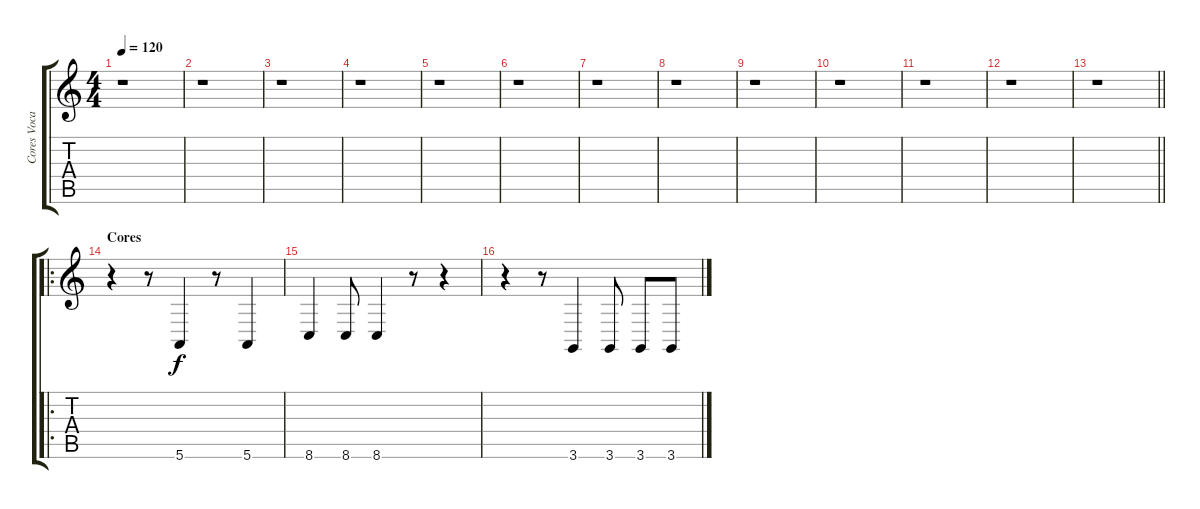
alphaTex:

\track ("Cores Vocals" "Cores Voca") {instrument lead5charang}
\staff {score tabs}
\tuning (E4 B3 G3 D3 A2 E2) {hide}
\ts (4 4)
\tempo 120
\clef g2
\ks c
r.1{dy f} |
r.1 |
r.1 |
r.1 |
r.1 |
r.1 |
r.1 |
r.1 |
r.1 |
r.1 |
r.1 |
r.1 |
\barLineRight lightlight
r.1 |
\ro
\section ("" "Cores")
r.4 r.8 5.6.4 r.8 5.6.4 |
8.6.4 8.6.8 8.6.4 r.8 r.4 |
r.4 r.8 3.6.4 3.6.8 3.6.8 3.6.8
